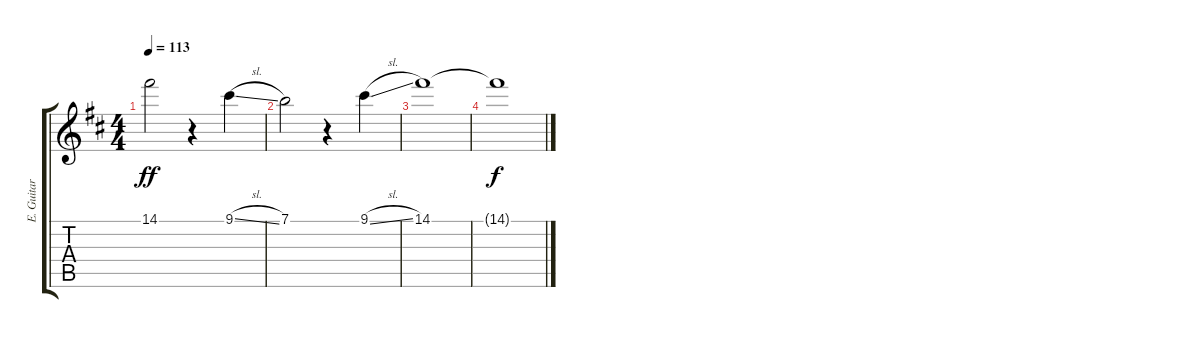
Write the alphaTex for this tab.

\track ("E. Guitar I" "E. Guitar ") {instrument electricguitarjazz}
\staff {score tabs}
\tuning (E4 B3 G3 D3 A2 E2) {hide}
\ts (4 4)
\tempo 113
\clef g2
\ks d
14.1.2{dy ff} r.4 9.1{sl}.4 |
7.1.2 r.4 9.1{sl}.4 |
14.1.1 |
14.1{t}.1{dy f}
